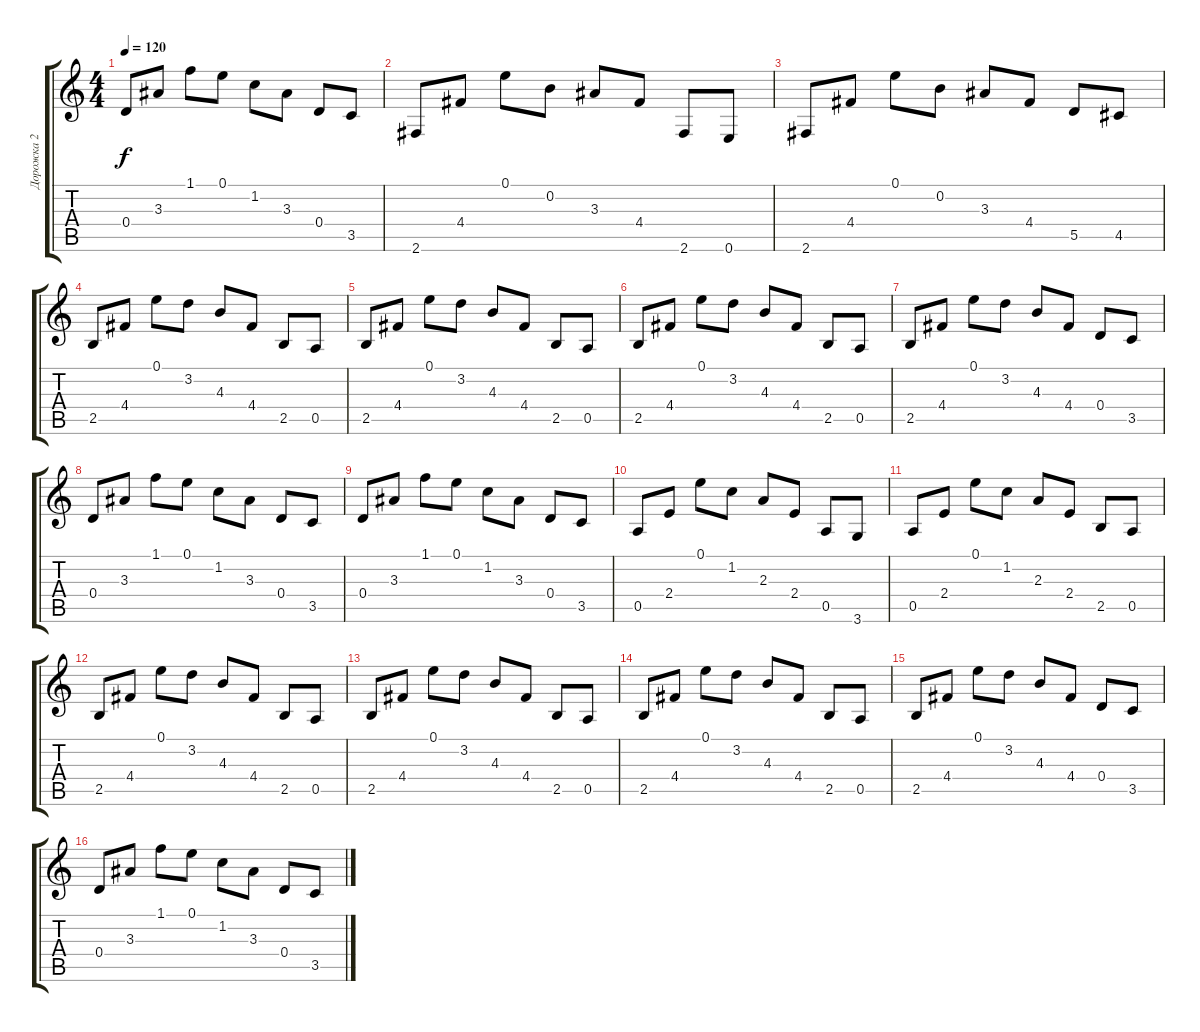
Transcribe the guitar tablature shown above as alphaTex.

\track ("Дорожка 2" "Дорожка 2") {instrument acousticguitarnylon bank 19}
\staff {score tabs}
\tuning (E4 B3 G3 D3 A2 E2) {hide}
\ts (4 4)
\tempo 120
\clef g2
\ks c
0.4.8{dy f} 3.3.8 1.1.8 0.1.8 1.2.8 3.3.8 0.4.8 3.5.8 |
2.6.8 4.4.8 0.1.8 0.2.8 3.3.8 4.4.8 2.6.8 0.6.8 |
2.6.8 4.4.8 0.1.8 0.2.8 3.3.8 4.4.8 5.5.8 4.5.8 |
2.5.8 4.4.8 0.1.8 3.2.8 4.3.8 4.4.8 2.5.8 0.5.8 |
2.5.8 4.4.8 0.1.8 3.2.8 4.3.8 4.4.8 2.5.8 0.5.8 |
2.5.8 4.4.8 0.1.8 3.2.8 4.3.8 4.4.8 2.5.8 0.5.8 |
2.5.8 4.4.8 0.1.8 3.2.8 4.3.8 4.4.8 0.4.8 3.5.8 |
0.4.8 3.3.8 1.1.8 0.1.8 1.2.8 3.3.8 0.4.8 3.5.8 |
0.4.8 3.3.8 1.1.8 0.1.8 1.2.8 3.3.8 0.4.8 3.5.8 |
0.5.8 2.4.8 0.1.8 1.2.8 2.3.8 2.4.8 0.5.8 3.6.8 |
0.5.8 2.4.8 0.1.8 1.2.8 2.3.8 2.4.8 2.5.8 0.5.8 |
2.5.8 4.4.8 0.1.8 3.2.8 4.3.8 4.4.8 2.5.8 0.5.8 |
2.5.8 4.4.8 0.1.8 3.2.8 4.3.8 4.4.8 2.5.8 0.5.8 |
2.5.8 4.4.8 0.1.8 3.2.8 4.3.8 4.4.8 2.5.8 0.5.8 |
2.5.8 4.4.8 0.1.8 3.2.8 4.3.8 4.4.8 0.4.8 3.5.8 |
0.4.8 3.3.8 1.1.8 0.1.8 1.2.8 3.3.8 0.4.8 3.5.8
